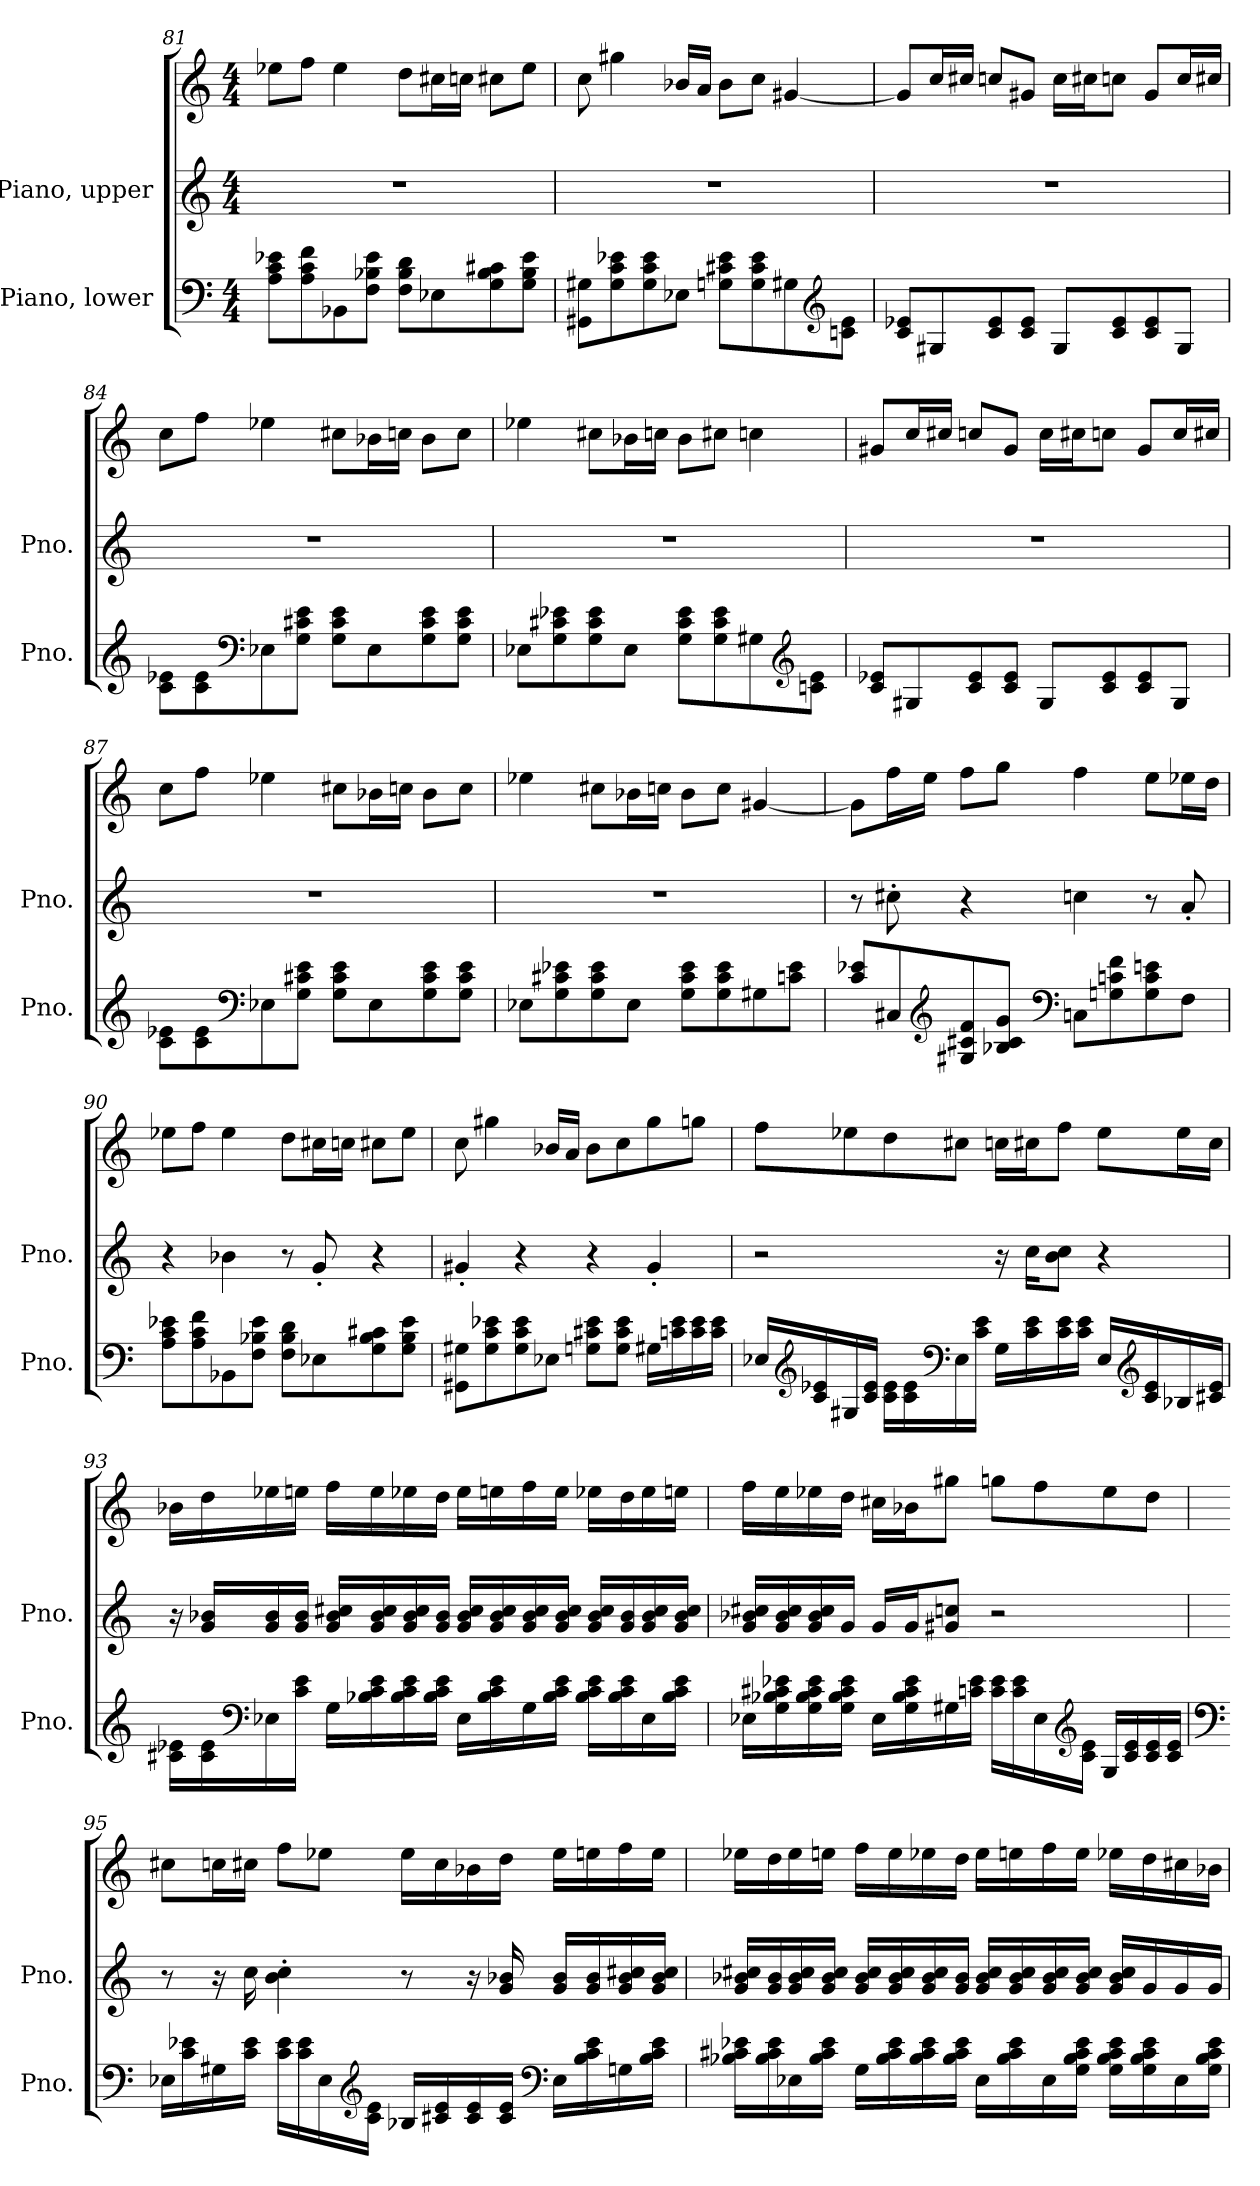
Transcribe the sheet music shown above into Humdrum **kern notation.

**kern	**kern	**kern
*part2	*part1	*part1
*staff3	*staff2	*staff1
*I"Piano, lower	*I"Piano, upper	*
*I'Pno.	*I'Pno.	*
*clefF4	*clefG2	*clefG2
*k[]	*k[]	*k[]
*M4/4	*M4/4	*M4/4
=81	=81	=81
8A\ 8c\ 8e-X\L	1r	8ee-X\L
8A\ 8c\ 8f\	.	8ff\J
8BB-X\	.	4ee-\
8F\ 8B-X\ 8e-\J	.	.
8F\ 8B-\ 8d\L	.	8dd\L
8E-X\	.	16cc#X\L
.	.	16ccn\JJ
8G\ 8B-\ 8c#X\	.	8cc#X\L
8G\ 8B-\ 8e-\J	.	8ee-\J
!!LO:LB:g=z
=82	=82	=82
8GG#X\ 8G#X\L	1r	8cc\
8G#\ 8c\ 8e-X\	.	4gg#X\
8G#\ 8c\ 8e-\	.	.
8E-X\J	.	16b-X/LL
.	.	16a/JJ
8Gn\ 8c#X\ 8e-\L	.	8b-\L
8G\ 8c#\ 8e-\	.	8cc\J
8G#X\	.	[4g#X/
*clefG2	*	*
8cn\ 8e-\J	.	.
=83	=83	=83
8c/ 8e-X/L	1r	8g#/L]
8G#X/	.	16cc/L
.	.	16cc#X/JJ
8c/ 8e-/	.	8ccn/L
8c/ 8e-/J	.	8g#X/J
8G#/L	.	16cc\LL
.	.	16cc#X\J
8c/ 8e-/	.	8ccn\J
8c/ 8e-/	.	8g#/L
8G#/J	.	16cc/L
.	.	16cc#X/JJ
!!LO:LB:g=z
=84	=84	=84
8c\ 8e-X\L	1r	8cc\L
8c\ 8e-\	.	8ff\J
*clefF4	*	*
8E-X\	.	4ee-X\
8G\ 8c#X\ 8e-\J	.	.
8G\ 8c#\ 8e-\L	.	8cc#X\L
8E-\	.	16b-X\L
.	.	16ccn\JJ
8G\ 8c#\ 8e-\	.	8b-\L
8G\ 8c#\ 8e-\J	.	8cc\J
=85	=85	=85
8E-X\L	1r	4ee-X\
8G\ 8c#X\ 8e-X\	.	.
8G\ 8c#\ 8e-\	.	8cc#X\L
8E-\J	.	16b-X\L
.	.	16ccn\JJ
8G\ 8c#\ 8e-\L	.	8b-\L
8G\ 8c#\ 8e-\	.	8cc#X\J
8G#X\	.	4ccn\
*clefG2	*	*
8cn\ 8e-\J	.	.
!!LO:LB:g=z
=86	=86	=86
8c/ 8e-X/L	1r	8g#X/L
8G#X/	.	16cc/L
.	.	16cc#X/JJ
8c/ 8e-/	.	8ccn/L
8c/ 8e-/J	.	8g#/J
8G#/L	.	16cc\LL
.	.	16cc#X\J
8c/ 8e-/	.	8ccn\J
8c/ 8e-/	.	8g#/L
8G#/J	.	16cc/L
.	.	16cc#X/JJ
=87	=87	=87
8c\ 8e-X\L	1r	8cc\L
8c\ 8e-\	.	8ff\J
*clefF4	*	*
8E-X\	.	4ee-X\
8G\ 8c#X\ 8e-\J	.	.
8G\ 8c#\ 8e-\L	.	8cc#X\L
8E-\	.	16b-X\L
.	.	16ccn\JJ
8G\ 8c#\ 8e-\	.	8b-\L
8G\ 8c#\ 8e-\J	.	8cc\J
!!LO:PB:g=z
=88	=88	=88
8E-X\L	1r	4ee-X\
8G\ 8c#X\ 8e-X\	.	.
8G\ 8c#\ 8e-\	.	8cc#X\L
8E-\J	.	16b-X\L
.	.	16ccn\JJ
8G\ 8c#\ 8e-\L	.	8b-\L
8G\ 8c#\ 8e-\	.	8cc\J
8G#X\	.	[4g#X/
8cn\ 8e-\J	.	.
=89	=89	=89
8c/ 8e-X/L	8r	8g#\L]
8C#X/	8cc#X'\	16ff\L
.	.	16ee\JJ
*clefG2	*	*
8G#X/ 8c#X/ 8f/	4r	8ff\L
8B-X/ 8c#/ 8g/J	.	8gg\J
*clefF4	*	*
8Cn\L	4ccn\	4ff\
8Gn\ 8cn\ 8f\	.	.
8G\ 8c\ 8en\	8r	8ee\L
8F\J	8a'/	16ee-X\L
.	.	16dd\JJ
!!LO:LB:g=z
=90	=90	=90
8A\ 8c\ 8e-X\L	4r	8ee-X\L
8A\ 8c\ 8f\	.	8ff\J
8BB-X\	4b-X\	4ee-\
8F\ 8B-X\ 8e-\J	.	.
8F\ 8B-\ 8d\L	8r	8dd\L
8E-X\	8g'/	16cc#X\L
.	.	16ccn\JJ
8G\ 8B-\ 8c#X\	4r	8cc#X\L
8G\ 8B-\ 8e-\J	.	8ee-\J
=91	=91	=91
8GG#X\ 8G#X\L	4g#X'/	8cc\
8G#\ 8c\ 8e-X\	.	4gg#X\
8G#\ 8c\ 8e-\	4r	.
8E-X\J	.	16b-X/LL
.	.	16a/JJ
8Gn\ 8c#X\ 8e-\L	4r	8b-\L
8G\ 8c#\ 8e-\J	.	8cc\
16G#X\LL	4g#'/	8gg#\
16cn\ 16e-\	.	.
16c\ 16e-\	.	8ggn\J
16c\ 16e-\JJ	.	.
!!LO:LB:g=z
=92	=92	=92
16E-X/LL	2r	8ff\L
*clefG2	*	*
16c/ 16e-X/	.	.
16G#X/	.	8ee-X\
16c/ 16e-/JJ	.	.
16c\ 16e-\LL	.	8dd\
16c\ 16e-\	.	.
*clefF4	*	*
16E-\	.	8cc#X\J
16c\ 16e-\JJ	.	.
16G#\LL	16r	16ccn\LL
16c\ 16e-\	16cc\KL	16cc#X\J
16c\ 16e-\	8b\ 8cc\J	8ff\J
16c\ 16e-\JJ	.	.
16E-/LL	4r	8ee-\L
*clefG2	*	*
16c/ 16e-/	.	.
16B-X/	.	16ee-\L
16c#X/ 16e-/JJ	.	16cc#\JJ
!!LO:LB:g=z
=93	=93	=93
16c#X\ 16e-X\LL	16r	16b-X\LL
16c#\ 16e-\	16g/ 16b-X/LL	16dd\
*clefF4	*	*
16E-X\	16g/ 16b-/	16ee-X\
16c#\ 16e-\JJ	16g/ 16b-/JJ	16een\JJ
16G\LL	16g/ 16b-/ 16cc#X/LL	16ff\LL
16B-X\ 16c#\ 16e-\	16g/ 16b-/ 16cc#/	16ee\
16B-\ 16c#\ 16e-\	16g/ 16b-/ 16cc#/	16ee-X\
16B-\ 16c#\ 16e-\JJ	16g/ 16b-/JJ	16dd\JJ
16E-\LL	16g/ 16b-/ 16cc#/LL	16ee-\LL
16B-\ 16c#\ 16e-\	16g/ 16b-/ 16cc#/	16een\
16G\	16g/ 16b-/ 16cc#/	16ff\
16B-\ 16c#\ 16e-\JJ	16g/ 16b-/ 16cc#/JJ	16ee\JJ
16B-\ 16c#\ 16e-\LL	16g/ 16b-/ 16cc#/LL	16ee-X\LL
16B-\ 16c#\ 16e-\	16g/ 16b-/	16dd\
16E-\	16g/ 16b-/ 16cc#/	16ee-\
16B-\ 16c#\ 16e-\JJ	16g/ 16b-/ 16cc#/JJ	16een\JJ
!!LO:PB:g=z
=94	=94	=94
16E-X\LL	16g/ 16b-X/ 16cc#X/LL	16ff\LL
16G\ 16B-X\ 16c#X\ 16e-X\	16g/ 16b-/ 16cc#/	16ee\
16G\ 16B-\ 16c#\ 16e-\	16g/ 16b-/ 16cc#/	16ee-X\
16G\ 16B-\ 16c#\ 16e-\JJ	16g/JJ	16dd\JJ
16E-\LL	16g/LL	16cc#X\LL
16G\ 16B-\ 16c#\ 16e-\	16g/J	16b-X\J
16G#X\	8g#X/ 8ccn/J	8gg#X\J
16cn\ 16e-\JJ	.	.
16c\ 16e-\LL	2r	8ggn\L
16c\ 16e-\	.	.
16E-\	.	8ff\
*clefG2	*	*
16c\ 16e-\JJ	.	.
16G#/LL	.	8ee-\
16c/ 16e-/	.	.
16c/ 16e-/	.	8dd\J
16c/ 16e-/JJ	.	.
!!LO:LB:g=z
=95	=95	=95
*clefF4	*	*
16E-X\LL	8r	8cc#X\L
16c\ 16e-X\	.	.
16G#X\	16r	16ccn\L
16c\ 16e-\JJ	16cc\	16cc#X\JJ
16c\ 16e-\LL	4b\' 4cc\'	8ff\L
16c\ 16e-\	.	.
16E-\	.	8ee-X\J
*clefG2	*	*
16c\ 16e-\JJ	.	.
16B-X/LL	8r	16ee-\LL
16c#X/ 16e-/	.	16cc#\
16c#/ 16e-/	16r	16b-X\
16c#/ 16e-/JJ	16g/ 16b-X/	16dd\JJ
*clefF4	*	*
16E-\LL	16g/ 16b-/LL	16ee-\LL
16B-\ 16c#\ 16e-\	16g/ 16b-/	16een\
16Gn\	16g/ 16b-/ 16cc#X/	16ff\
16B-\ 16c#\ 16e-\JJ	16g/ 16b-/ 16cc#/JJ	16ee\JJ
!!LO:LB:g=z
=96	=96	=96
16B-X\ 16c#X\ 16e-X\LL	16g/ 16b-X/ 16cc#X/LL	16ee-X\LL
16B-\ 16c#\ 16e-\	16g/ 16b-/	16dd\
16E-X\	16g/ 16b-/ 16cc#/	16ee-\
16B-\ 16c#\ 16e-\JJ	16g/ 16b-/ 16cc#/JJ	16een\JJ
16G\LL	16g/ 16b-/ 16cc#/LL	16ff\LL
16B-\ 16c#\ 16e-\	16g/ 16b-/ 16cc#/	16ee\
16B-\ 16c#\ 16e-\	16g/ 16b-/ 16cc#/	16ee-X\
16B-\ 16c#\ 16e-\JJ	16g/ 16b-/JJ	16dd\JJ
16E-\LL	16g/ 16b-/ 16cc#/LL	16ee-\LL
16B-\ 16c#\ 16e-\	16g/ 16b-/ 16cc#/	16een\
16E-\	16g/ 16b-/ 16cc#/	16ff\
16G\ 16B-\ 16c#\ 16e-\JJ	16g/ 16b-/ 16cc#/JJ	16ee\JJ
16G\ 16B-\ 16c#\ 16e-\LL	16g/ 16b-/ 16cc#/LL	16ee-X\LL
16G\ 16B-\ 16c#\ 16e-\	16g/	16dd\
16E-\	16g/	16cc#X\
16G\ 16B-\ 16c#\ 16e-\JJ	16g/JJ	16b-X\JJ
=	=	=
*-	*-	*-
